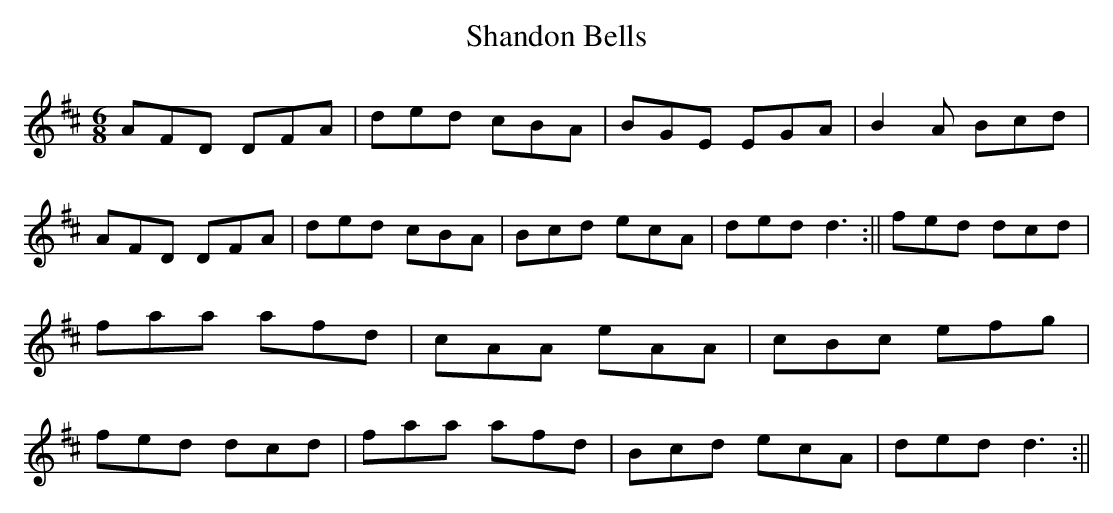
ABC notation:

X:1
T:Shandon Bells
M:6/8
L:1/8
K:D
AFD DFA|ded cBA|BGE EGA|B2A Bcd|\
AFD DFA|ded cBA|Bcd ecA|ded d3:||\
fed dcd|faa afd|cAA eAA|cBc efg|\
fed dcd|faa afd|Bcd ecA|ded d3:||
